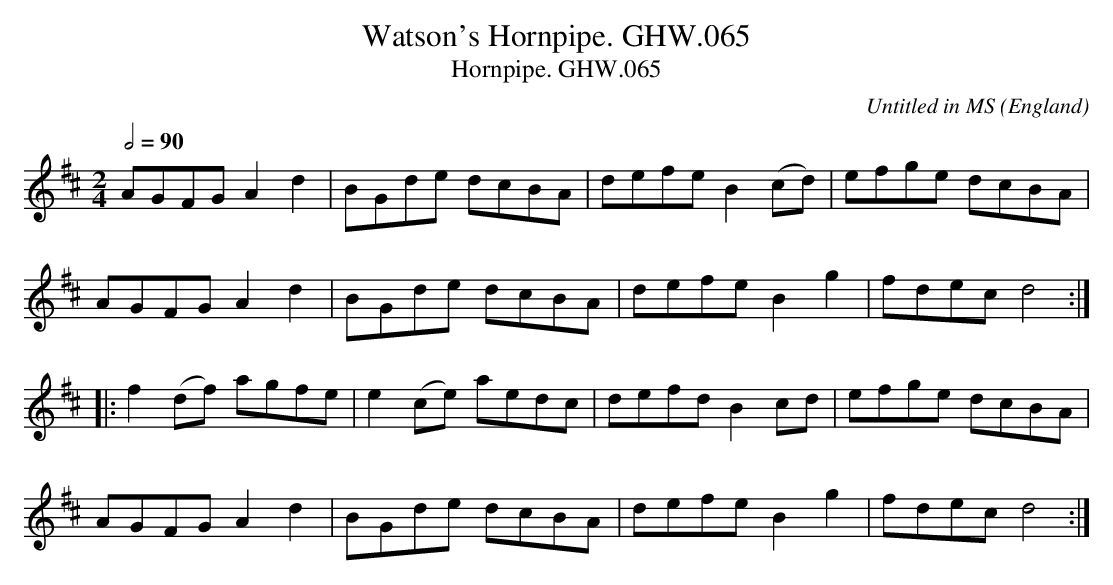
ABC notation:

X:1
T:Watson's Hornpipe. GHW.065
T:Hornpipe. GHW.065
C:Untitled in MS
L:1/8
M:2/4
O:England
Q:1/2=90
K:D
AGFG A2 d2|BGde dcBA|defe B2 (cd)|efge dcBA|!
AGFG A2 d2|BGde dcBA|defe B2 g2|fdec d4:|!
|:f2 (df) agfe|e2 (ce) aedc|defd B2 cd| efge dcBA|!
AGFG A2 d2|BGde dcBA|defe B2 g2|fdec d4:|
